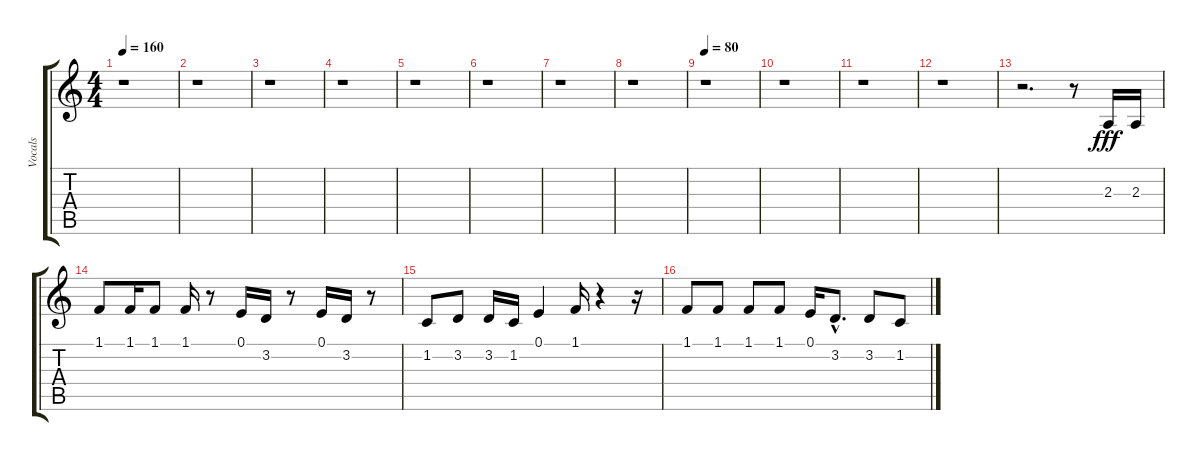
\track ("Vocals" "Vocals") {instrument altosax}
\staff {score tabs}
\tuning (E4 B3 G3 D3 A2 E2) {hide}
\ts (4 4)
\tempo 160
\clef g2
\ks c
r.1{dy fff} |
r.1 |
r.1 |
r.1 |
r.1 |
r.1 |
r.1 |
r.1 |
\tempo 80
r.1 |
r.1 |
r.1 |
r.1 |
r.2{d} r.8 2.3.16 2.3.16 |
1.1.8 1.1.16 1.1.8 1.1.16 r.8 0.1.16 3.2.16 r.8 0.1.16 3.2.16 r.8 |
1.2.8 3.2.8 3.2.16 1.2.16 0.1.4 1.1.16 r.4 r.16 |
1.1.8 1.1.8 1.1.8 1.1.8 0.1.16 3.2{hac}.8{d} 3.2.8 1.2.8
